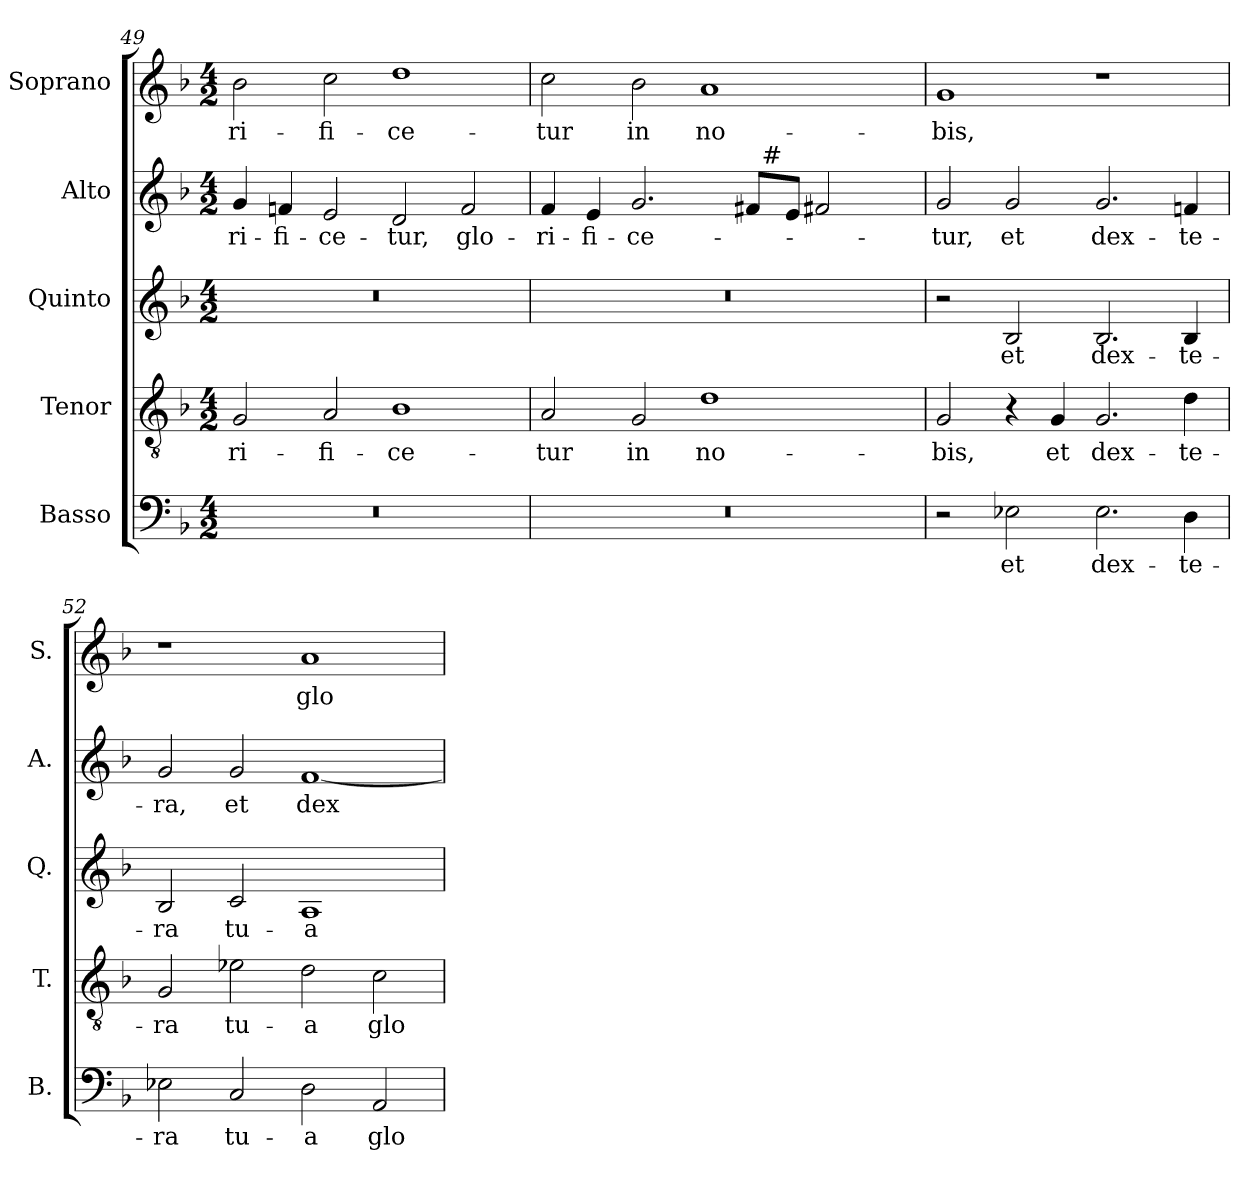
**kern	**text	**kern	**text	**kern	**text	**kern	**text	**kern	**text
*part5	*part5	*part4	*part4	*part3	*part3	*part2	*part2	*part1	*part1
*staff5	*staff5	*staff4	*staff4	*staff3	*staff3	*staff2	*staff2	*staff1	*staff1
*I"Basso	*	*I"Tenor	*	*I"Quinto	*	*I"Alto	*	*I"Soprano	*
*I'B.	*	*I'T.	*	*I'Q.	*	*I'A.	*	*I'S.	*
*clefF4	*	*clefGv2	*	*clefG2	*	*clefG2	*	*clefG2	*
*	*	*ITrd7c12	*	*	*	*	*	*	*
*k[b-]	*	*k[b-]	*	*k[b-]	*	*k[b-]	*	*k[b-]	*
*F:	*	*F:	*	*F:	*	*F:	*	*F:	*
*M4/2	*	*M4/2	*	*M4/2	*	*M4/2	*	*M4/2	*
=49	=49	=49	=49	=49	=49	=49	=49	=49	=49
!LO:N:vis=1	!	!	!	!	!	!	!	!	!
!	!	!	!LO:LY:b:color=#000000	!LO:N:vis=1	!	!	!	!	!
!	!	!	!	!	!	!	!LO:LY:b:color=#000000	!	!
!	!	!	!	!	!	!	!	!	!LO:LY:b:color=#000000
0r	.	2GGi/	-ri-	0r	.	4gi/	-ri-	2b-i\	-ri-
!	!	!	!	!	!	!	!LO:LY:b:color=#000000	!	!
.	.	.	.	.	.	4fni/	-fi-	.	.
!	!	!	!LO:LY:b:color=#000000	!	!	!	!	!	!
!	!	!	!	!	!	!	!LO:LY:b:color=#000000	!	!
!	!	!	!	!	!	!	!	!	!LO:LY:b:color=#000000
.	.	2AAi/	-fi-	.	.	2ei/	-ce-	2cci\	-fi-
!	!	!	!LO:LY:b:color=#000000	!	!	!	!	!	!
!	!	!	!	!	!	!	!LO:LY:b:color=#000000	!	!
!	!	!	!	!	!	!	!	!	!LO:LY:b:color=#000000
.	.	1BB-i	-ce-	.	.	2di/	-tur,	1ddi	-ce-
!	!	!	!	!	!	!	!LO:LY:b:color=#000000	!	!
.	.	.	.	.	.	2fi/	glo-	.	.
=50	=50	=50	=50	=50	=50	=50	=50	=50	=50
!LO:N:vis=1	!	!	!	!	!	!	!	!	!
!	!	!	!LO:LY:b:color=#000000	!LO:N:vis=1	!	!	!	!	!
!	!	!	!	!	!	!	!LO:LY:b:color=#000000	!	!
!	!	!	!	!	!	!	!	!	!LO:LY:b:color=#000000
*	*	*	*	*	*	*^	*	*	*
0r	.	2AAi/	-tur	0r	.	4fi/	1ryy	-ri-	2cci\	-tur
!	!	!	!	!	!	!	!	!LO:LY:b:color=#000000	!	!
.	.	.	.	.	.	4ei/	.	-fi-	.	.
!	!	!	!LO:LY:b:color=#000000	!	!	!	!	!	!	!
!	!	!	!	!	!	!	!	!LO:LY:b:color=#000000	!	!
!	!	!	!	!	!	!	!	!	!	!LO:LY:b:color=#000000
.	.	2GGi/	in	.	.	2.gi/	.	-ce-	2b-i\	in
!	!	!	!LO:LY:b:color=#000000	!	!	!	!	!	!	!
!	!	!	!	!	!	!	!	!	!	!LO:LY:b:color=#000000
.	.	1Di	no-	.	.	.	4ryy	.	1ai	no-
.	.	.	.	.	.	8f#i/L	32ryy	.	.	.
.	.	.	.	.	.	.	256ryy	.	.	.
!	!	!	!	!	!	!	!LO:TX:a:t=#	!	!	!
.	.	.	.	.	.	.	2ryy	.	.	.
.	.	.	.	.	.	8ei/J	.	.	.	.
.	.	.	.	.	.	2f#Xi/	.	.	.	.
.	.	.	.	.	.	.	8ryy	.	.	.
.	.	.	.	.	.	.	16ryy	.	.	.
.	.	.	.	.	.	.	64..ryy	.	.	.
*	*	*	*	*	*	*v	*v	*	*	*
=51	=51	=51	=51	=51	=51	=51	=51	=51	=51
*	*	*	*	*	*	*^	*	*	*
!	!	!	!LO:LY:b:color=#000000	!	!	!	!	!	!	!
*	*	*	*	*	*	*v	*v	*	*	*
*	*	*	*	*	*	*^	*	*	*
!	!	!	!	!	!	!	!	!LO:LY:b:color=#000000	!	!
*	*	*	*	*	*	*v	*v	*	*	*
*	*	*	*	*	*	*^	*	*	*
!	!	!	!	!	!	!	!	!	!	!LO:LY:b:color=#000000
*	*	*	*	*	*	*v	*v	*	*	*
2r	.	2GGi/	-bis,	2r	.	2gi/	-tur,	1gi	-bis,
!	!LO:LY:b:color=#000000	!	!	!	!	!	!	!	!
!	!	!	!	!	!LO:LY:b:color=#000000	!	!	!	!
!	!	!	!	!	!	!	!LO:LY:b:color=#000000	!	!
2E-Xi\	et	4r	.	2B-i/	et	2gi/	et	.	.
!	!	!	!LO:LY:b:color=#000000	!	!	!	!	!	!
.	.	4GGi/	et	.	.	.	.	.	.
!	!LO:LY:b:color=#000000	!	!	!	!	!	!	!	!
!	!	!	!LO:LY:b:color=#000000	!	!	!	!	!	!
!	!	!	!	!	!LO:LY:b:color=#000000	!	!	!	!
!	!	!	!	!	!	!	!LO:LY:b:color=#000000	!	!
2.E-i\	dex-	2.GGi/	dex-	2.B-i/	dex-	2.gi/	dex-	1r	.
!	!LO:LY:b:color=#000000	!	!	!	!	!	!	!	!
!	!	!	!LO:LY:b:color=#000000	!	!	!	!	!	!
!	!	!	!	!	!LO:LY:b:color=#000000	!	!	!	!
!	!	!	!	!	!	!	!LO:LY:b:color=#000000	!	!
4Di\	-te-	4Di\	-te-	4B-i/	-te-	4fni/	-te-	.	.
!!LO:LB:g=z
=52	=52	=52	=52	=52	=52	=52	=52	=52	=52
!	!LO:LY:b:color=#000000	!	!	!	!	!	!	!	!
!	!	!	!LO:LY:b:color=#000000	!	!	!	!	!	!
!	!	!	!	!	!LO:LY:b:color=#000000	!	!	!	!
!	!	!	!	!	!	!	!LO:LY:b:color=#000000	!	!
2E-Xi\	-ra	2GGi/	-ra	2B-i/	-ra	2gi/	-ra,	1r	.
!	!LO:LY:b:color=#000000	!	!	!	!	!	!	!	!
!	!	!	!LO:LY:b:color=#000000	!	!	!	!	!	!
!	!	!	!	!	!LO:LY:b:color=#000000	!	!	!	!
!	!	!	!	!	!	!	!LO:LY:b:color=#000000	!	!
2Ci/	tu-	2E-Xi\	tu-	2ci/	tu-	2gi/	et	.	.
!	!LO:LY:b:color=#000000	!	!	!	!	!	!	!	!
!	!	!	!LO:LY:b:color=#000000	!	!	!	!	!	!
!	!	!	!	!	!LO:LY:b:color=#000000	!	!	!	!
!	!	!	!	!	!	!	!LO:LY:b:color=#000000	!	!
!	!	!	!	!	!	!	!	!	!LO:LY:b:color=#000000
2Di\	-a	2Di\	-a	1Ai	-a	[1fi	dex-	1ai	glo-
!	!LO:LY:b:color=#000000	!	!	!	!	!	!	!	!
!	!	!	!LO:LY:b:color=#000000	!	!	!	!	!	!
2AAi/	glo-	2Ci\	glo-	.	.	.	.	.	.
=	=	=	=	=	=	=	=	=	=
*-	*-	*-	*-	*-	*-	*-	*-	*-	*-
